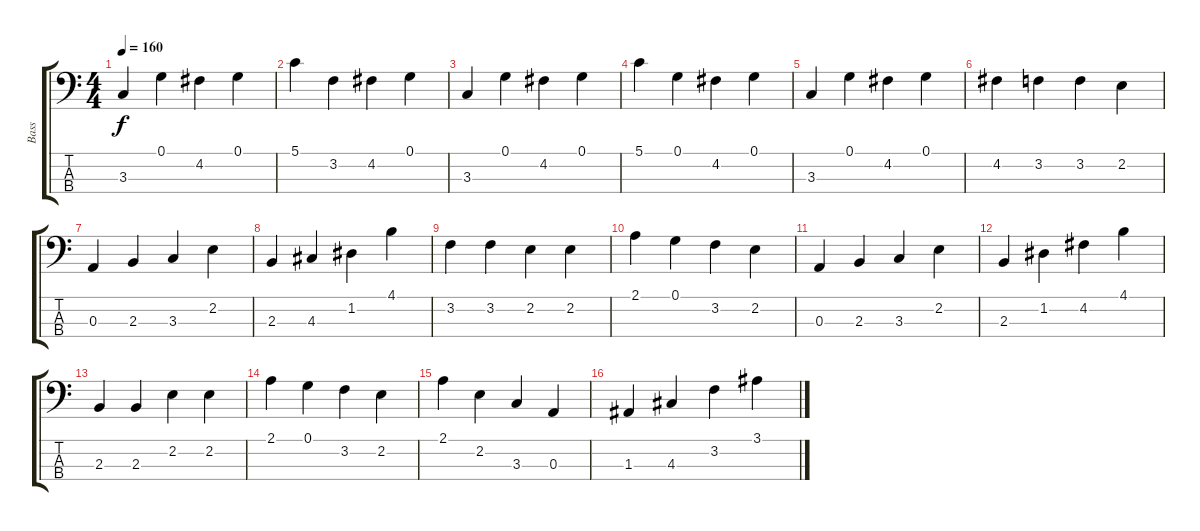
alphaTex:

\track ("Bass" "Bass") {instrument electricbasspick}
\staff {score tabs}
\tuning (G2 D2 A1 E1) {hide}
\ts (4 4)
\tempo 160
\clef f4
\ks c
3.3.4{dy f} 0.1.4 4.2.4 0.1.4 |
5.1.4 3.2.4 4.2.4 0.1.4 |
3.3.4 0.1.4 4.2.4 0.1.4 |
5.1.4 0.1.4 4.2.4 0.1.4 |
3.3.4 0.1.4 4.2.4 0.1.4 |
4.2.4 3.2.4 3.2.4 2.2.4 |
0.3.4 2.3.4 3.3.4 2.2.4 |
2.3.4 4.3.4 1.2.4 4.1.4 |
3.2.4 3.2.4 2.2.4 2.2.4 |
2.1.4 0.1.4 3.2.4 2.2.4 |
0.3.4 2.3.4 3.3.4 2.2.4 |
2.3.4 1.2.4 4.2.4 4.1.4 |
2.3.4 2.3.4 2.2.4 2.2.4 |
2.1.4 0.1.4 3.2.4 2.2.4 |
2.1.4 2.2.4 3.3.4 0.3.4 |
1.3.4 4.3.4 3.2.4 3.1.4
